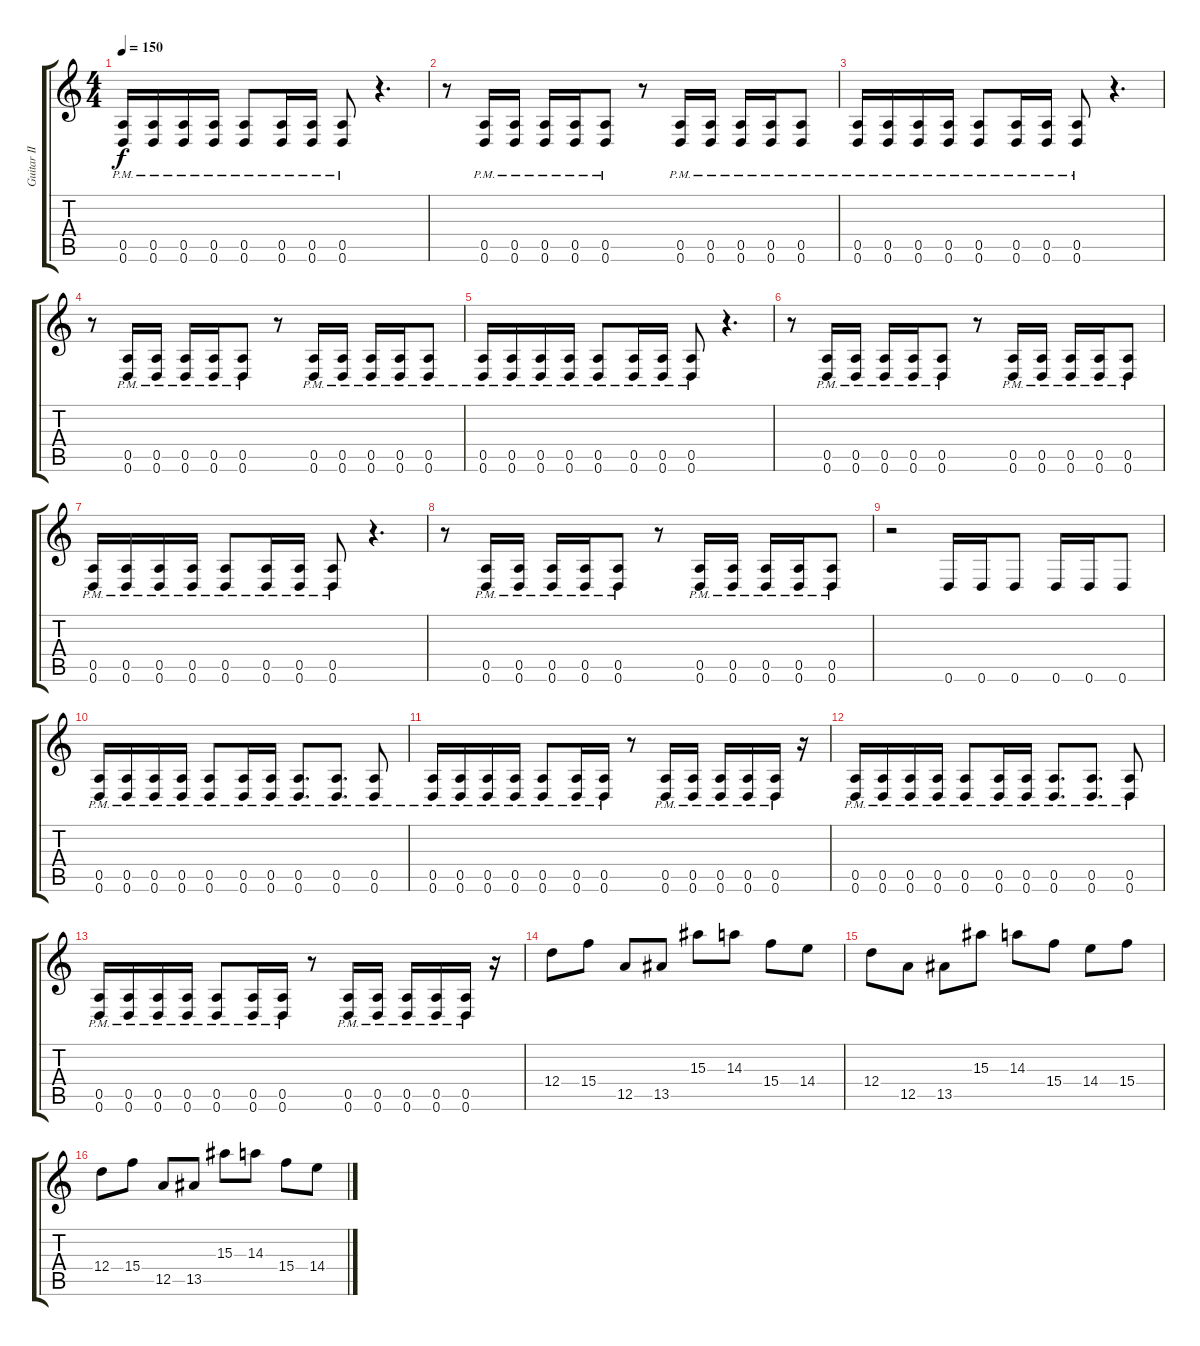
\track ("Guitar II" "Guitar II") {instrument distortionguitar}
\staff {score tabs}
\tuning (E4 B3 G3 D3 A2 D2) {hide}
\ts (4 4)
\tempo 150
\clef g2
\ks c
(0.5{pm} 0.6{pm}).16{dy f} (0.5{pm} 0.6{pm}).16 (0.5{pm} 0.6{pm}).16 (0.5{pm} 0.6{pm}).16 (0.5{pm} 0.6{pm}).8 (0.5{pm} 0.6{pm}).16 (0.5{pm} 0.6{pm}).16 (0.5{pm} 0.6{pm}).8 r.4{d} |
r.8 (0.5{pm} 0.6{pm}).16 (0.5{pm} 0.6{pm}).16 (0.5{pm} 0.6{pm}).16 (0.5{pm} 0.6{pm}).16 (0.5{pm} 0.6{pm}).8 r.8 (0.5{pm} 0.6{pm}).16 (0.5{pm} 0.6{pm}).16 (0.5{pm} 0.6{pm}).16 (0.5{pm} 0.6{pm}).16 (0.5{pm} 0.6{pm}).8 |
(0.5{pm} 0.6{pm}).16 (0.5{pm} 0.6{pm}).16 (0.5{pm} 0.6{pm}).16 (0.5{pm} 0.6{pm}).16 (0.5{pm} 0.6{pm}).8 (0.5{pm} 0.6{pm}).16 (0.5{pm} 0.6{pm}).16 (0.5{pm} 0.6{pm}).8 r.4{d} |
r.8 (0.5{pm} 0.6{pm}).16 (0.5{pm} 0.6{pm}).16 (0.5{pm} 0.6{pm}).16 (0.5{pm} 0.6{pm}).16 (0.5{pm} 0.6{pm}).8 r.8 (0.5{pm} 0.6{pm}).16 (0.5{pm} 0.6{pm}).16 (0.5{pm} 0.6{pm}).16 (0.5{pm} 0.6{pm}).16 (0.5{pm} 0.6{pm}).8 |
(0.5{pm} 0.6{pm}).16 (0.5{pm} 0.6{pm}).16 (0.5{pm} 0.6{pm}).16 (0.5{pm} 0.6{pm}).16 (0.5{pm} 0.6{pm}).8 (0.5{pm} 0.6{pm}).16 (0.5{pm} 0.6{pm}).16 (0.5{pm} 0.6{pm}).8 r.4{d} |
r.8 (0.5{pm} 0.6{pm}).16 (0.5{pm} 0.6{pm}).16 (0.5{pm} 0.6{pm}).16 (0.5{pm} 0.6{pm}).16 (0.5{pm} 0.6{pm}).8 r.8 (0.5{pm} 0.6{pm}).16 (0.5{pm} 0.6{pm}).16 (0.5{pm} 0.6{pm}).16 (0.5{pm} 0.6{pm}).16 (0.5{pm} 0.6{pm}).8 |
(0.5{pm} 0.6{pm}).16 (0.5{pm} 0.6{pm}).16 (0.5{pm} 0.6{pm}).16 (0.5{pm} 0.6{pm}).16 (0.5{pm} 0.6{pm}).8 (0.5{pm} 0.6{pm}).16 (0.5{pm} 0.6{pm}).16 (0.5{pm} 0.6{pm}).8 r.4{d} |
r.8 (0.5{pm} 0.6{pm}).16 (0.5{pm} 0.6{pm}).16 (0.5{pm} 0.6{pm}).16 (0.5{pm} 0.6{pm}).16 (0.5{pm} 0.6{pm}).8 r.8 (0.5{pm} 0.6{pm}).16 (0.5{pm} 0.6{pm}).16 (0.5{pm} 0.6{pm}).16 (0.5{pm} 0.6{pm}).16 (0.5{pm} 0.6{pm}).8 |
r.2 0.6.16 0.6.16 0.6.8 0.6.16 0.6.16 0.6.8 |
(0.5{pm} 0.6{pm}).16 (0.5{pm} 0.6{pm}).16 (0.5{pm} 0.6{pm}).16 (0.5{pm} 0.6{pm}).16 (0.5{pm} 0.6{pm}).8 (0.5{pm} 0.6{pm}).16 (0.5{pm} 0.6{pm}).16 (0.5{pm} 0.6{pm}).8{d} (0.5{pm} 0.6{pm}).8{d} (0.5{pm} 0.6{pm}).8 |
(0.5{pm} 0.6{pm}).16 (0.5{pm} 0.6{pm}).16 (0.5{pm} 0.6{pm}).16 (0.5{pm} 0.6{pm}).16 (0.5{pm} 0.6{pm}).8 (0.5{pm} 0.6{pm}).16 (0.5{pm} 0.6{pm}).16 r.8 (0.5{pm} 0.6{pm}).16 (0.5{pm} 0.6{pm}).16 (0.5{pm} 0.6{pm}).16 (0.5{pm} 0.6{pm}).16 (0.5{pm} 0.6{pm}).16 r.16 |
(0.5{pm} 0.6{pm}).16 (0.5{pm} 0.6{pm}).16 (0.5{pm} 0.6{pm}).16 (0.5{pm} 0.6{pm}).16 (0.5{pm} 0.6{pm}).8 (0.5{pm} 0.6{pm}).16 (0.5{pm} 0.6{pm}).16 (0.5{pm} 0.6{pm}).8{d} (0.5{pm} 0.6{pm}).8{d} (0.5{pm} 0.6{pm}).8 |
(0.5{pm} 0.6{pm}).16 (0.5{pm} 0.6{pm}).16 (0.5{pm} 0.6{pm}).16 (0.5{pm} 0.6{pm}).16 (0.5{pm} 0.6{pm}).8 (0.5{pm} 0.6{pm}).16 (0.5{pm} 0.6{pm}).16 r.8 (0.5{pm} 0.6{pm}).16 (0.5{pm} 0.6{pm}).16 (0.5{pm} 0.6{pm}).16 (0.5{pm} 0.6{pm}).16 (0.5{pm} 0.6{pm}).16 r.16 |
12.4.8 15.4.8 12.5.8 13.5.8 15.3.8 14.3.8 15.4.8 14.4.8 |
12.4.8 12.5.8 13.5.8 15.3.8 14.3.8 15.4.8 14.4.8 15.4.8 |
12.4.8 15.4.8 12.5.8 13.5.8 15.3.8 14.3.8 15.4.8 14.4.8
